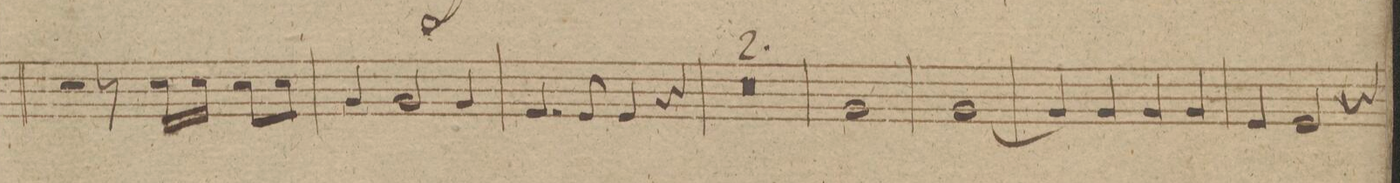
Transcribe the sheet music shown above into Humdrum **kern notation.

**kern	**dynam
*I"Clarino 2do in E.	*
*clefG2	*
*k[f#c#g#d#]	*
*met(c)	*
*M4/4	*
2r	.
8r	.
16ee\LL	.
16ee\JJ	.
8ee\L	.
8ee\J	.
=7	=7
4b/	.
2b/	.
4b/	.
=8	=8
4.g#/	.
8g#/	.
4g#/	.
4r	.
=9	=9
0r	.
=10	=10
=11	=11
1b\	.
=12	=12
[1b/	.
=13	=13
4b/]	.
4b/	.
4b/	.
4b/	.
=14	=14
4g#/	.
2g#/	.
4r	.
=15	=15
*-	*-
